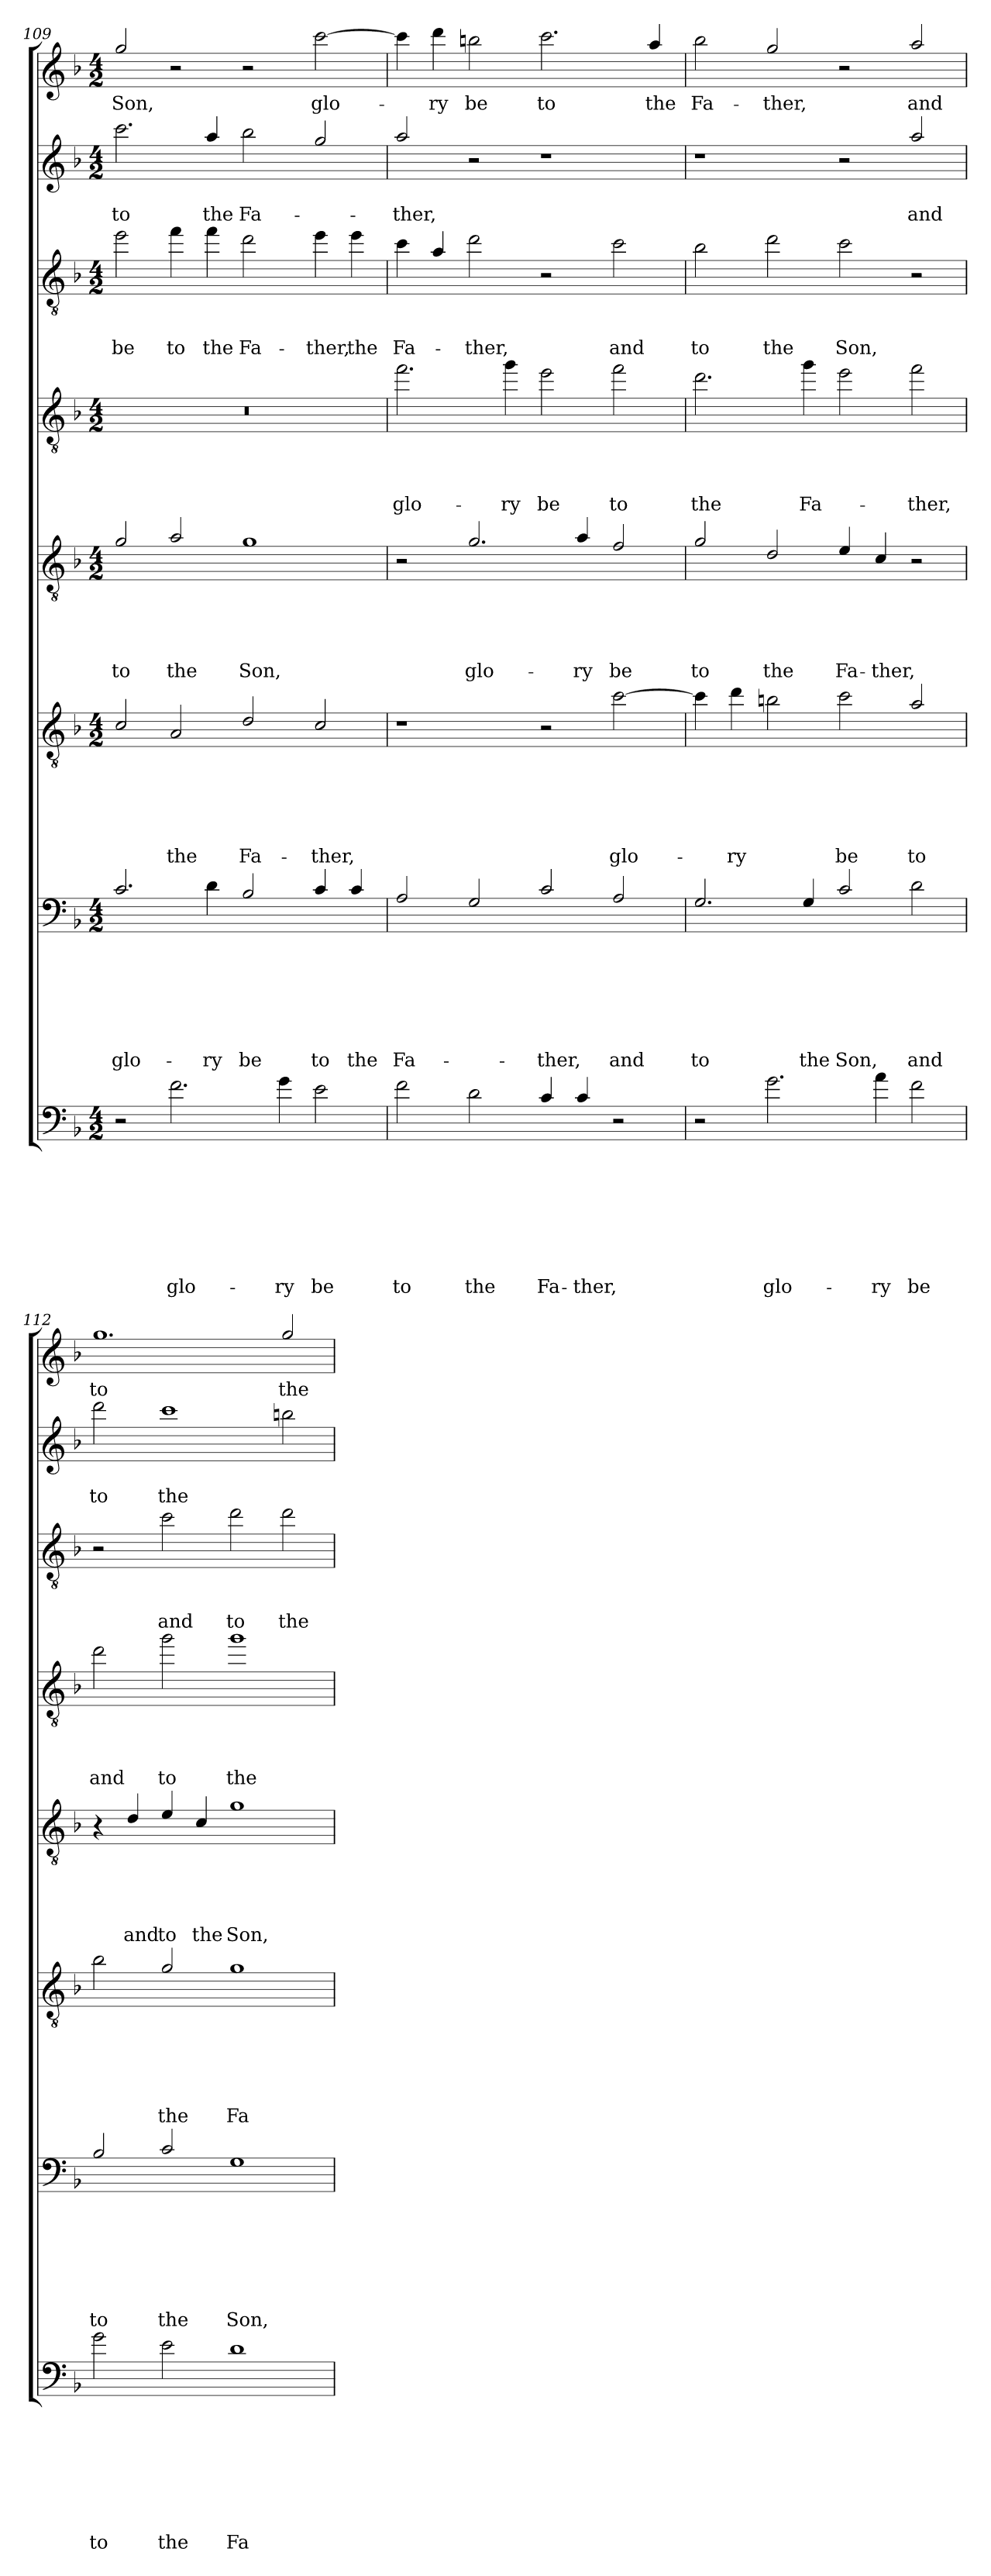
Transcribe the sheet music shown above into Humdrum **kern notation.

**kern	**text	**text	**text	**text	**text	**text	**text	**text	**kern	**text	**text	**text	**text	**text	**text	**text	**kern	**text	**text	**text	**text	**text	**text	**kern	**text	**text	**text	**text	**text	**kern	**text	**text	**text	**text	**kern	**text	**text	**text	**kern	**text	**text	**kern	**text
*part8	*part8	*part8	*part8	*part8	*part8	*part8	*part8	*part8	*part7	*part7	*part7	*part7	*part7	*part7	*part7	*part7	*part6	*part6	*part6	*part6	*part6	*part6	*part6	*part5	*part5	*part5	*part5	*part5	*part5	*part4	*part4	*part4	*part4	*part4	*part3	*part3	*part3	*part3	*part2	*part2	*part2	*part1	*part1
*staff8	*staff8	*staff8	*staff8	*staff8	*staff8	*staff8	*staff8	*staff8	*staff7	*staff7	*staff7	*staff7	*staff7	*staff7	*staff7	*staff7	*staff6	*staff6	*staff6	*staff6	*staff6	*staff6	*staff6	*staff5	*staff5	*staff5	*staff5	*staff5	*staff5	*staff4	*staff4	*staff4	*staff4	*staff4	*staff3	*staff3	*staff3	*staff3	*staff2	*staff2	*staff2	*staff1	*staff1
!!LO:PB:g=z
*clefF4	*	*	*	*	*	*	*	*	*clefF4	*	*	*	*	*	*	*	*clefGv2	*	*	*	*	*	*	*clefGv2	*	*	*	*	*	*clefGv2	*	*	*	*	*clefGv2	*	*	*	*clefG2	*	*	*clefG2	*
*ITrd8c14	*	*	*	*	*	*	*	*	*ITrd8c14	*	*	*	*	*	*	*	*ITrd8c14	*	*	*	*	*	*	*ITrd8c14	*	*	*	*	*	*ITrd8c14	*	*	*	*	*ITrd8c14	*	*	*	*ITrd8c14	*	*	*ITrd8c14	*
*k[b-]	*	*	*	*	*	*	*	*	*k[b-]	*	*	*	*	*	*	*	*k[b-]	*	*	*	*	*	*	*k[b-]	*	*	*	*	*	*k[b-]	*	*	*	*	*k[b-]	*	*	*	*k[b-]	*	*	*k[b-]	*
*F:	*	*	*	*	*	*	*	*	*F:	*	*	*	*	*	*	*	*F:	*	*	*	*	*	*	*F:	*	*	*	*	*	*F:	*	*	*	*	*F:	*	*	*	*F:	*	*	*F:	*
*M4/2	*	*	*	*	*	*	*	*	*M4/2	*	*	*	*	*	*	*	*M4/2	*	*	*	*	*	*	*M4/2	*	*	*	*	*	*M4/2	*	*	*	*	*M4/2	*	*	*	*M4/2	*	*	*M4/2	*
=109	=109	=109	=109	=109	=109	=109	=109	=109	=109	=109	=109	=109	=109	=109	=109	=109	=109	=109	=109	=109	=109	=109	=109	=109	=109	=109	=109	=109	=109	=109	=109	=109	=109	=109	=109	=109	=109	=109	=109	=109	=109	=109	=109
2r	.	.	.	.	.	.	.	.	2.C/	.	.	.	.	.	.	glo-	2C/	.	.	.	.	.	.	2G/	.	.	.	.	to	0r	.	.	.	.	2e\	.	.	be	2.cc\	.	to	2g/	Son,
2.F\	.	.	.	.	.	.	.	glo-	.	.	.	.	.	.	.	.	2AA/	.	.	.	.	.	the	2A/	.	.	.	.	the	.	.	.	.	.	4f\	.	.	to	.	.	.	2r	.
.	.	.	.	.	.	.	.	.	4D\	.	.	.	.	.	.	-ry	.	.	.	.	.	.	.	.	.	.	.	.	.	.	.	.	.	.	4f\	.	.	the	4a/	.	the	.	.
.	.	.	.	.	.	.	.	.	2BB-/	.	.	.	.	.	.	be	2D/	.	.	.	.	.	Fa-	1G	.	.	.	.	Son,	.	.	.	.	.	2d\	.	.	Fa-	2b-\	.	Fa-	2r	.
4G\	.	.	.	.	.	.	.	-ry	.	.	.	.	.	.	.	.	.	.	.	.	.	.	.	.	.	.	.	.	.	.	.	.	.	.	.	.	.	.	.	.	.	.	.
2E\	.	.	.	.	.	.	.	be	4C/	.	.	.	.	.	.	to	2C/	.	.	.	.	.	-ther,	.	.	.	.	.	.	.	.	.	.	.	4e\	.	.	-ther,	2g/	.	.	[2cc\	glo-
.	.	.	.	.	.	.	.	.	4C/	.	.	.	.	.	.	the	.	.	.	.	.	.	.	.	.	.	.	.	.	.	.	.	.	.	4e\	.	.	the	.	.	.	.	.
=110	=110	=110	=110	=110	=110	=110	=110	=110	=110	=110	=110	=110	=110	=110	=110	=110	=110	=110	=110	=110	=110	=110	=110	=110	=110	=110	=110	=110	=110	=110	=110	=110	=110	=110	=110	=110	=110	=110	=110	=110	=110	=110	=110
2F\	.	.	.	.	.	.	.	to	2AA/	.	.	.	.	.	.	Fa-	1r	.	.	.	.	.	.	2r	.	.	.	.	.	2.f\	.	.	.	glo-	4c\	.	.	Fa-	2a/	.	-ther,	4cc\]	.
.	.	.	.	.	.	.	.	.	.	.	.	.	.	.	.	.	.	.	.	.	.	.	.	.	.	.	.	.	.	.	.	.	.	.	4A/	.	.	.	.	.	.	4dd\	-ry
2D\	.	.	.	.	.	.	.	the	2GG/	.	.	.	.	.	.	.	.	.	.	.	.	.	.	2.G/	.	.	.	.	glo-	.	.	.	.	.	2d\	.	.	-ther,	2r	.	.	2bn\	be
.	.	.	.	.	.	.	.	.	.	.	.	.	.	.	.	.	.	.	.	.	.	.	.	.	.	.	.	.	.	4g\	.	.	.	-ry	.	.	.	.	.	.	.	.	.
4C/	.	.	.	.	.	.	.	Fa-	2C/	.	.	.	.	.	.	-ther,	2r	.	.	.	.	.	.	.	.	.	.	.	.	2e\	.	.	.	be	2r	.	.	.	1r	.	.	2.cc\	to
4C/	.	.	.	.	.	.	.	-ther,	.	.	.	.	.	.	.	.	.	.	.	.	.	.	.	4A/	.	.	.	.	-ry	.	.	.	.	.	.	.	.	.	.	.	.	.	.
2r	.	.	.	.	.	.	.	.	2AA/	.	.	.	.	.	.	and	[2c\	.	.	.	.	.	glo-	2F/	.	.	.	.	be	2f\	.	.	.	to	2c\	.	.	and	.	.	.	.	.
.	.	.	.	.	.	.	.	.	.	.	.	.	.	.	.	.	.	.	.	.	.	.	.	.	.	.	.	.	.	.	.	.	.	.	.	.	.	.	.	.	.	4a/	the
=111	=111	=111	=111	=111	=111	=111	=111	=111	=111	=111	=111	=111	=111	=111	=111	=111	=111	=111	=111	=111	=111	=111	=111	=111	=111	=111	=111	=111	=111	=111	=111	=111	=111	=111	=111	=111	=111	=111	=111	=111	=111	=111	=111
2r	.	.	.	.	.	.	.	.	2.GG/	.	.	.	.	.	.	to	4c\]	.	.	.	.	.	.	2G/	.	.	.	.	to	2.d\	.	.	.	the	2B-\	.	.	to	1r	.	.	2b-\	Fa-
.	.	.	.	.	.	.	.	.	.	.	.	.	.	.	.	.	4d\	.	.	.	.	.	-ry	.	.	.	.	.	.	.	.	.	.	.	.	.	.	.	.	.	.	.	.
2.G\	.	.	.	.	.	.	.	glo-	.	.	.	.	.	.	.	.	2Bn\	.	.	.	.	.	.	2D/	.	.	.	.	the	.	.	.	.	.	2d\	.	.	the	.	.	.	2g/	-ther,
.	.	.	.	.	.	.	.	.	4GG/	.	.	.	.	.	.	the	.	.	.	.	.	.	.	.	.	.	.	.	.	4g\	.	.	.	Fa-	.	.	.	.	.	.	.	.	.
.	.	.	.	.	.	.	.	.	2C/	.	.	.	.	.	.	Son,	2c\	.	.	.	.	.	be	4E/	.	.	.	.	Fa-	2e\	.	.	.	.	2c\	.	.	Son,	2r	.	.	2r	.
4A\	.	.	.	.	.	.	.	-ry	.	.	.	.	.	.	.	.	.	.	.	.	.	.	.	4C/	.	.	.	.	-ther,	.	.	.	.	.	.	.	.	.	.	.	.	.	.
2F\	.	.	.	.	.	.	.	be	2D\	.	.	.	.	.	.	and	2A/	.	.	.	.	.	to	2r	.	.	.	.	.	2f\	.	.	.	-ther,	2r	.	.	.	2a/	.	and	2a/	and
=112	=112	=112	=112	=112	=112	=112	=112	=112	=112	=112	=112	=112	=112	=112	=112	=112	=112	=112	=112	=112	=112	=112	=112	=112	=112	=112	=112	=112	=112	=112	=112	=112	=112	=112	=112	=112	=112	=112	=112	=112	=112	=112	=112
2G\	.	.	.	.	.	.	.	to	2BB-/	.	.	.	.	.	.	to	2B-\	.	.	.	.	.	.	4r	.	.	.	.	.	2d\	.	.	.	and	2r	.	.	.	2dd\	.	to	1.g	to
.	.	.	.	.	.	.	.	.	.	.	.	.	.	.	.	.	.	.	.	.	.	.	.	4D/	.	.	.	.	and	.	.	.	.	.	.	.	.	.	.	.	.	.	.
2E\	.	.	.	.	.	.	.	the	2C/	.	.	.	.	.	.	the	2G/	.	.	.	.	.	the	4E/	.	.	.	.	to	2g\	.	.	.	to	2c\	.	.	and	1cc	.	the	.	.
.	.	.	.	.	.	.	.	.	.	.	.	.	.	.	.	.	.	.	.	.	.	.	.	4C/	.	.	.	.	the	.	.	.	.	.	.	.	.	.	.	.	.	.	.
1D	.	.	.	.	.	.	.	Fa-	1GG	.	.	.	.	.	.	Son,	1G	.	.	.	.	.	Fa-	1G	.	.	.	.	Son,	1g	.	.	.	the	2d\	.	.	to	.	.	.	.	.
.	.	.	.	.	.	.	.	.	.	.	.	.	.	.	.	.	.	.	.	.	.	.	.	.	.	.	.	.	.	.	.	.	.	.	2d\	.	.	the	2bn\	.	.	2g/	the
=	=	=	=	=	=	=	=	=	=	=	=	=	=	=	=	=	=	=	=	=	=	=	=	=	=	=	=	=	=	=	=	=	=	=	=	=	=	=	=	=	=	=	=
*-	*-	*-	*-	*-	*-	*-	*-	*-	*-	*-	*-	*-	*-	*-	*-	*-	*-	*-	*-	*-	*-	*-	*-	*-	*-	*-	*-	*-	*-	*-	*-	*-	*-	*-	*-	*-	*-	*-	*-	*-	*-	*-	*-
